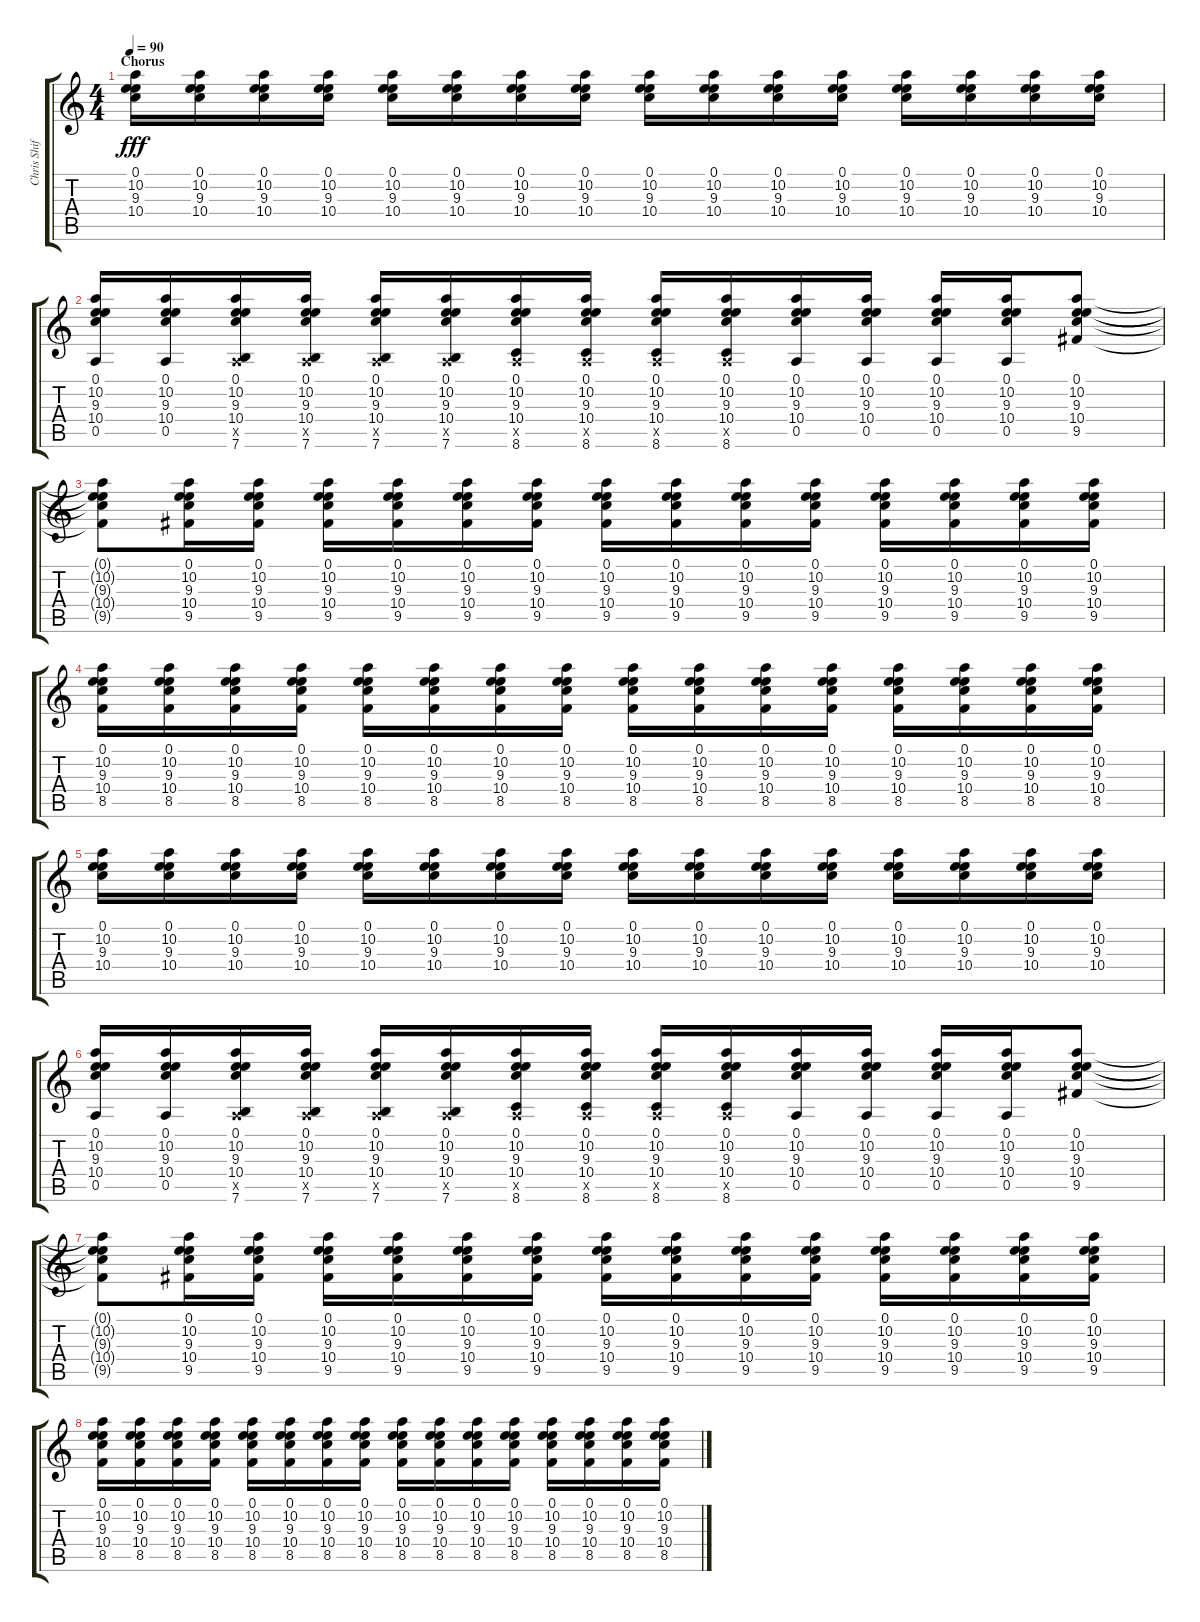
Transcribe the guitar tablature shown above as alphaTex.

\track ("Chris Shiflett (Lead Guitar)" "Chris Shif") {instrument overdrivenguitar}
\staff {score tabs}
\tuning (E4 B3 G3 D3 A2 E2) {hide}
\ts (4 4)
\section ("" "Chorus")
\tempo 90
\clef g2
\ks c
(0.1 10.2 9.3 10.4).16{dy fff volume 14} (0.1 10.2 9.3 10.4).16 (0.1 10.2 9.3 10.4).16 (0.1 10.2 9.3 10.4).16 (0.1 10.2 9.3 10.4).16 (0.1 10.2 9.3 10.4).16 (0.1 10.2 9.3 10.4).16 (0.1 10.2 9.3 10.4).16 (0.1 10.2 9.3 10.4).16 (0.1 10.2 9.3 10.4).16 (0.1 10.2 9.3 10.4).16 (0.1 10.2 9.3 10.4).16 (0.1 10.2 9.3 10.4).16 (0.1 10.2 9.3 10.4).16 (0.1 10.2 9.3 10.4).16 (0.1 10.2 9.3 10.4).16 |
(0.1 10.2 9.3 10.4 0.5).16 (0.1 10.2 9.3 10.4 0.5).16 (0.1 10.2 9.3 10.4 0.5{x} 7.6).16 (0.1 10.2 9.3 10.4 0.5{x} 7.6).16 (0.1 10.2 9.3 10.4 0.5{x} 7.6).16 (0.1 10.2 9.3 10.4 0.5{x} 7.6).16 (0.1 10.2 9.3 10.4 0.5{x} 8.6).16 (0.1 10.2 9.3 10.4 0.5{x} 8.6).16 (0.1 10.2 9.3 10.4 0.5{x} 8.6).16 (0.1 10.2 9.3 10.4 0.5{x} 8.6).16 (0.1 10.2 9.3 10.4 0.5).16 (0.1 10.2 9.3 10.4 0.5).16 (0.1 10.2 9.3 10.4 0.5).16 (0.1 10.2 9.3 10.4 0.5).16 (0.1 10.2 9.3 10.4 9.5).8 |
(0.1{t} 10.2{t} 9.3{t} 10.4{t} 9.5{t}).8 (0.1 10.2 9.3 10.4 9.5).16 (0.1 10.2 9.3 10.4 9.5).16 (0.1 10.2 9.3 10.4 9.5).16 (0.1 10.2 9.3 10.4 9.5).16 (0.1 10.2 9.3 10.4 9.5).16 (0.1 10.2 9.3 10.4 9.5).16 (0.1 10.2 9.3 10.4 9.5).16 (0.1 10.2 9.3 10.4 9.5).16 (0.1 10.2 9.3 10.4 9.5).16 (0.1 10.2 9.3 10.4 9.5).16 (0.1 10.2 9.3 10.4 9.5).16 (0.1 10.2 9.3 10.4 9.5).16 (0.1 10.2 9.3 10.4 9.5).16 (0.1 10.2 9.3 10.4 9.5).16 |
(0.1 10.2 9.3 10.4 8.5).16 (0.1 10.2 9.3 10.4 8.5).16 (0.1 10.2 9.3 10.4 8.5).16 (0.1 10.2 9.3 10.4 8.5).16 (0.1 10.2 9.3 10.4 8.5).16 (0.1 10.2 9.3 10.4 8.5).16 (0.1 10.2 9.3 10.4 8.5).16 (0.1 10.2 9.3 10.4 8.5).16 (0.1 10.2 9.3 10.4 8.5).16 (0.1 10.2 9.3 10.4 8.5).16 (0.1 10.2 9.3 10.4 8.5).16 (0.1 10.2 9.3 10.4 8.5).16 (0.1 10.2 9.3 10.4 8.5).16 (0.1 10.2 9.3 10.4 8.5).16 (0.1 10.2 9.3 10.4 8.5).16 (0.1 10.2 9.3 10.4 8.5).16 |
(0.1 10.2 9.3 10.4).16{volume 14} (0.1 10.2 9.3 10.4).16 (0.1 10.2 9.3 10.4).16 (0.1 10.2 9.3 10.4).16 (0.1 10.2 9.3 10.4).16 (0.1 10.2 9.3 10.4).16 (0.1 10.2 9.3 10.4).16 (0.1 10.2 9.3 10.4).16 (0.1 10.2 9.3 10.4).16 (0.1 10.2 9.3 10.4).16 (0.1 10.2 9.3 10.4).16 (0.1 10.2 9.3 10.4).16 (0.1 10.2 9.3 10.4).16 (0.1 10.2 9.3 10.4).16 (0.1 10.2 9.3 10.4).16 (0.1 10.2 9.3 10.4).16 |
(0.1 10.2 9.3 10.4 0.5).16 (0.1 10.2 9.3 10.4 0.5).16 (0.1 10.2 9.3 10.4 0.5{x} 7.6).16 (0.1 10.2 9.3 10.4 0.5{x} 7.6).16 (0.1 10.2 9.3 10.4 0.5{x} 7.6).16 (0.1 10.2 9.3 10.4 0.5{x} 7.6).16 (0.1 10.2 9.3 10.4 0.5{x} 8.6).16 (0.1 10.2 9.3 10.4 0.5{x} 8.6).16 (0.1 10.2 9.3 10.4 0.5{x} 8.6).16 (0.1 10.2 9.3 10.4 0.5{x} 8.6).16 (0.1 10.2 9.3 10.4 0.5).16 (0.1 10.2 9.3 10.4 0.5).16 (0.1 10.2 9.3 10.4 0.5).16 (0.1 10.2 9.3 10.4 0.5).16 (0.1 10.2 9.3 10.4 9.5).8 |
(0.1{t} 10.2{t} 9.3{t} 10.4{t} 9.5{t}).8 (0.1 10.2 9.3 10.4 9.5).16 (0.1 10.2 9.3 10.4 9.5).16 (0.1 10.2 9.3 10.4 9.5).16 (0.1 10.2 9.3 10.4 9.5).16 (0.1 10.2 9.3 10.4 9.5).16 (0.1 10.2 9.3 10.4 9.5).16 (0.1 10.2 9.3 10.4 9.5).16 (0.1 10.2 9.3 10.4 9.5).16 (0.1 10.2 9.3 10.4 9.5).16 (0.1 10.2 9.3 10.4 9.5).16 (0.1 10.2 9.3 10.4 9.5).16 (0.1 10.2 9.3 10.4 9.5).16 (0.1 10.2 9.3 10.4 9.5).16 (0.1 10.2 9.3 10.4 9.5).16 |
(0.1 10.2 9.3 10.4 8.5).16 (0.1 10.2 9.3 10.4 8.5).16 (0.1 10.2 9.3 10.4 8.5).16 (0.1 10.2 9.3 10.4 8.5).16 (0.1 10.2 9.3 10.4 8.5).16 (0.1 10.2 9.3 10.4 8.5).16 (0.1 10.2 9.3 10.4 8.5).16 (0.1 10.2 9.3 10.4 8.5).16 (0.1 10.2 9.3 10.4 8.5).16 (0.1 10.2 9.3 10.4 8.5).16 (0.1 10.2 9.3 10.4 8.5).16 (0.1 10.2 9.3 10.4 8.5).16 (0.1 10.2 9.3 10.4 8.5).16 (0.1 10.2 9.3 10.4 8.5).16 (0.1 10.2 9.3 10.4 8.5).16 (0.1 10.2 9.3 10.4 8.5).16
